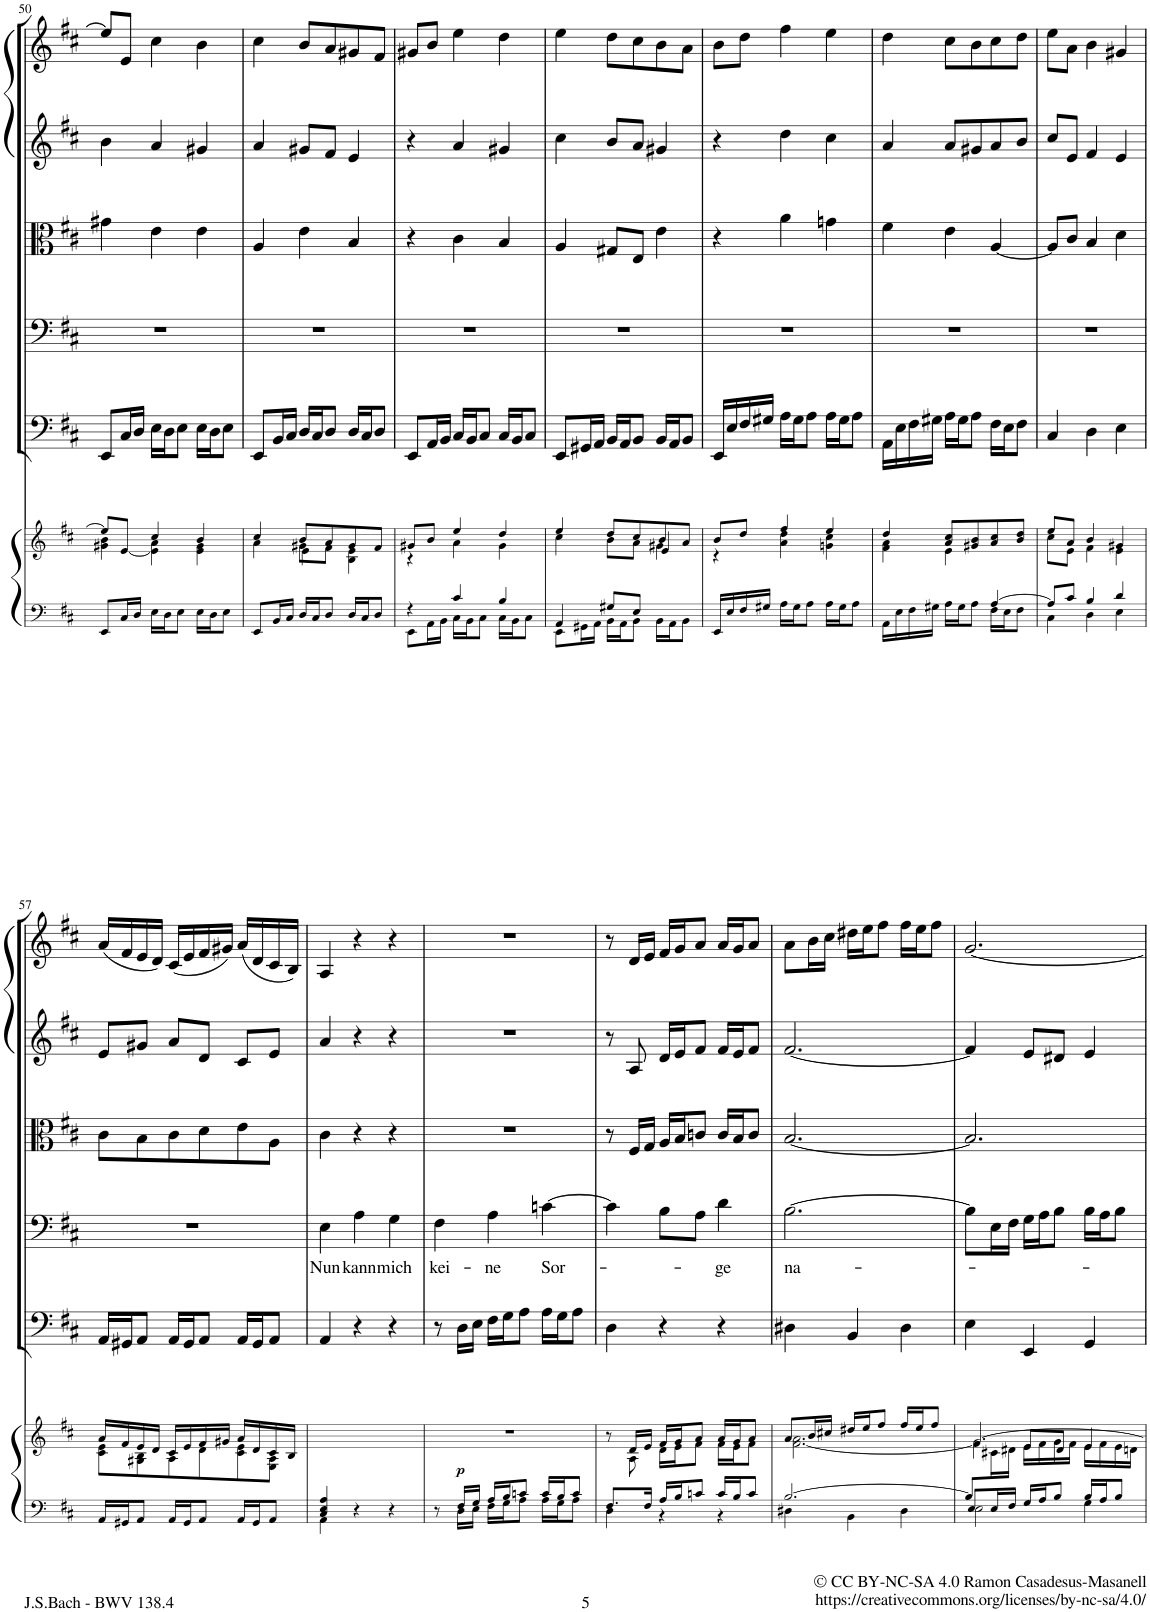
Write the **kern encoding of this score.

**kern	**kern	**dynam	**kern	**kern	**text	**kern	**kern	**kern
*part6	*part6	*part6	*part5	*part4	*part4	*part3	*part2	*part1
*staff7	*staff6	*staff6/7	*staff5	*staff4	*staff4	*staff3	*staff2	*staff1
*I"Piano reduction	*	*	*I"Continuo	*I"Basso	*	*I"Viola	*I"Violino II	*I"Violino I
*I'Pno	*	*	*	*	*	*I'Vla	*I'Vln	*I'Vln
!!LO:PB:g=z
*clefF4	*clefG2	*	*clefF4	*clefF4	*	*clefC3	*clefG2	*clefG2
*k[f#c#]	*k[f#c#]	*	*k[f#c#]	*k[f#c#]	*	*k[f#c#]	*k[f#c#]	*k[f#c#]
*M3/4	*M3/4	*	*M3/4	*M3/4	*	*M3/4	*M3/4	*M3/4
=50	=50	=50	=50	=50	=50	=50	=50	=50
*	*^	*	*	*	*	*	*	*
8EE/L	8ee/L]	4g#X\ 4b\	.	8EE/L	2.r	.	4g#X\	4b\	8ee/L]
16C#/L	[<8e/J	.	.	16C#/L	.	.	.	.	8e/J
16D/JJ	.	.	.	16D/JJ	.	.	.	.	.
16E\LL	4cc#/	4e\] 4a\	.	16E\LL	.	.	4e\	4a/	4cc#\
16D\J	.	.	.	16D\J	.	.	.	.	.
8E\J	.	.	.	8E\J	.	.	.	.	.
16E\LL	4b/	4e\ 4g#\	.	16E\LL	.	.	4e\	4g#X/	4b\
16D\J	.	.	.	16D\J	.	.	.	.	.
8E\J	.	.	.	8E\J	.	.	.	.	.
=51	=51	=51	=51	=51	=51	=51	=51	=51	=51
*	*	*^	*	*	*	*	*	*	*
8EE/L	4cc#/	4a\	4ryy	.	8EE/L	2.r	.	4A/	4a/	4cc#\
16BB/L	.	.	.	.	16BB/L	.	.	.	.	.
16C#/JJ	.	.	.	.	16C#/JJ	.	.	.	.	.
16D/LL	8b/L	8g#X\L	4e\	.	16D/LL	.	.	4e\	8g#X/L	8b/L
16C#/J	.	.	.	.	16C#/J	.	.	.	.	.
8D/J	8a/	8f#\J	.	.	8D/J	.	.	.	8f#/J	8a/
16D/LL	8g#/	4B\ 4e\	4ryy	.	16D/LL	.	.	4B/	4e/	8g#X/
16C#/J	.	.	.	.	16C#/J	.	.	.	.	.
8D/J	8f#/J	.	.	.	8D/J	.	.	.	.	8f#/J
*	*	*v	*v	*	*	*	*	*	*	*
=52	=52	=52	=52	=52	=52	=52	=52	=52	=52
*^	*	*	*	*	*	*	*	*	*
4r	8EE\L	8g#X/L	4r	.	8EE/L	2.r	.	4r	4r	8g#X/L
.	16AA\L	8b/J	.	.	16AA/L	.	.	.	.	8b/J
.	16BB\JJ	.	.	.	16BB/JJ	.	.	.	.	.
4c#/	16C#\LL	4ee/	4a\	.	16C#/LL	.	.	4c#\	4a/	4ee\
.	16BB\J	.	.	.	16BB/J	.	.	.	.	.
.	8C#\J	.	.	.	8C#/J	.	.	.	.	.
4B/	16C#\LL	4dd/	4g#\	.	16C#/LL	.	.	4B/	4g#X/	4dd\
.	16BB\J	.	.	.	16BB/J	.	.	.	.	.
.	8C#\J	.	.	.	8C#/J	.	.	.	.	.
=53	=53	=53	=53	=53	=53	=53	=53	=53	=53	=53
*	*	*	*^	*	*	*	*	*	*	*
4AA/	8EE\L	4ee/	4cc#\	2ryy	.	8EE/L	2.r	.	4A/	4cc#\	4ee\
.	16GG#X\L	.	.	.	.	16GG#X/L	.	.	.	.	.
.	16AA\JJ	.	.	.	.	16AA/JJ	.	.	.	.	.
8G#X/L	16BB\LL	8dd/L	8b\L	.	.	16BB/LL	.	.	8G#X/L	8b/L	8dd\L
.	16AA\J	.	.	.	.	16AA/J	.	.	.	.	.
8E/J	8BB\J	8cc#/	8a\J	.	.	8BB/J	.	.	8E/J	8a/J	8cc#\
4ryy	16BB\LL	8b/	4g#X\	4e/	.	16BB/LL	.	.	4e\	4g#X/	8b\
.	16AA\J	.	.	.	.	16AA/J	.	.	.	.	.
.	8BB\J	8a/J	.	.	.	8BB/J	.	.	.	.	8a\J
*v	*v	*	*	*	*	*	*	*	*	*	*
*	*	*v	*v	*	*	*	*	*	*	*
=54	=54	=54	=54	=54	=54	=54	=54	=54	=54
16EE/LL	8b/L	4r	.	16EE/LL	2.r	.	4r	4r	8b\L
16E/	.	.	.	16E/	.	.	.	.	.
16F#/	8dd/J	.	.	16F#/	.	.	.	.	8dd\J
16G#X/JJ	.	.	.	16G#X/JJ	.	.	.	.	.
16A\LL	4ff#/	4a\ 4dd\	.	16A\LL	.	.	4a\	4dd\	4ff#\
16G#\J	.	.	.	16G#\J	.	.	.	.	.
8A\J	.	.	.	8A\J	.	.	.	.	.
16A\LL	4ee/	4gn\ 4cc#\	.	16A\LL	.	.	4gn\	4cc#\	4ee\
16G#\J	.	.	.	16G#\J	.	.	.	.	.
8A\J	.	.	.	8A\J	.	.	.	.	.
=55	=55	=55	=55	=55	=55	=55	=55	=55	=55
*^	*	*	*	*	*	*	*	*	*
2ryy	16AA\LL	4dd/	4f#\ 4a\	.	16AA\LL	2.r	.	4f#\	4a/	4dd\
.	16E\	.	.	.	16E\	.	.	.	.	.
.	16F#\	.	.	.	16F#\	.	.	.	.	.
.	16G#X\JJ	.	.	.	16G#X\JJ	.	.	.	.	.
.	16A\LL	8a/ 8cc#/L	4e\	.	16A\LL	.	.	4e\	8a/L	8cc#\L
.	16G#\J	.	.	.	16G#\J	.	.	.	.	.
.	8A\J	8g#X/ 8b/	.	.	8A\J	.	.	.	8g#X/	8b\
[4A/	16F#\LL	8a/ 8cc#/	4ryy	.	16F#\LL	.	.	[4A/	8a/	8cc#\
.	16E\J	.	.	.	16E\J	.	.	.	.	.
.	8F#\J	8b/ 8dd/J	.	.	8F#\J	.	.	.	8b/J	8dd\J
=56	=56	=56	=56	=56	=56	=56	=56	=56	=56	=56
8A/L]	4C#\	8ee/L	8cc#\L	.	4C#/	2.r	.	8A/L]	8cc#/L	8ee\L
8c#/J	.	8a/J	8e\J	.	.	.	.	8c#/J	8e/J	8a\J
4B/	4D\	4b/	4f#\	.	4D\	.	.	4B/	4f#/	4b\
4d/	4E\	4g#X/	4e\	.	4E\	.	.	4d\	4e/	4g#X/
*v	*v	*	*	*	*	*	*	*	*	*
!!LO:LB:g=z
=57	=57	=57	=57	=57	=57	=57	=57	=57	=57
16AA/LL	16a/LL	8c#\ 8e\L	.	16AA/LL	2.r	.	8c#\L	8e/L	(16a/LL
16GG#X/J	16f#/	.	.	16GG#X/J	.	.	.	.	16f#/
8AA/J	16e/	8G#X\ 8B\	.	8AA/J	.	.	8B\	8g#X/J	16e/
.	16d/JJ	.	.	.	.	.	.	.	16d/JJ)
16AA/LL	16c#/LL	8A\	.	16AA/LL	.	.	8c#\	8a/L	(16c#/LL
16GG#/J	16e/	.	.	16GG#/J	.	.	.	.	16e/
8AA/J	16f#/	8d\	.	8AA/J	.	.	8d\	8d/J	16f#/
.	16g#X/JJ	.	.	.	.	.	.	.	16g#X/JJ)
16AA/LL	16a/LL	8c#\ 8e\	.	16AA/LL	.	.	8e\	8c#/L	(16a/LL
16GG#/J	16d/	.	.	16GG#/J	.	.	.	.	16d/
8AA/J	16c#/	8E\ 8A\J	.	8AA/J	.	.	8A\J	8e/J	16c#/
.	16B/JJ	.	.	.	.	.	.	.	16B/JJ)
*	*v	*v	*	*	*	*	*	*	*
=58	=58	=58	=58	=58	=58	=58	=58	=58
*^	*	*	*	*	*	*	*	*
!	!	!	!	!	!	!LO:LY:b	!	!	!
4C#/ 4E/ 4A/	4AA\	2.ryy	.	4AA/	4E\	Nun	4c#\	4a/	4A/
!	!	!	!	!	!	!LO:LY:b	!	!	!
4r	4ryy	.	.	4r	4A\	kann	4r	4r	4r
!	!	!	!	!	!	!LO:LY:b	!	!	!
4r	4ryy	.	.	4r	4G\	mich	4r	4r	4r
=59	=59	=59	=59	=59	=59	=59	=59	=59	=59
!	!	!	!LO:DY:b	!	!	!LO:LY:b	!	!	!
8r	8ryy	2.r	p	8r	4F#\	kei-	2.r	2.r	2.r
16F#/LL	16D\LL	.	.	16D\LL	.	.	.	.	.
16G/JJ	16E\JJ	.	.	16E\JJ	.	.	.	.	.
!	!	!	!	!	!	!LO:LY:b	!	!	!
16A/LL	16F#\LL	.	.	16F#\LL	4A\	-ne	.	.	.
16B/J	16G\J	.	.	16G\J	.	.	.	.	.
8cn/J	8A\J	.	.	8A\J	.	.	.	.	.
!	!	!	!	!	!	!LO:LY:b	!	!	!
16c/LL	16A\LL	.	.	16A\LL	[4cn\	Sor-	.	.	.
16B/J	16G\J	.	.	16G\J	.	.	.	.	.
8c/J	8A\J	.	.	8A\J	.	.	.	.	.
=60	=60	=60	=60	=60	=60	=60	=60	=60	=60
*	*	*^	*	*	*	*	*	*	*
8.F#/L	4D\	8r	8ryy	.	4D\	4c\]	.	8r	8r	8r
.	.	16d/LL	8A\	.	.	.	.	16F#/LL	8A/	16d/LL
16F#/Jk	.	16e/JJ	.	.	.	.	.	16G/JJ	.	16e/JJ
16A/LL	4r	16f#/LL	16d\LL	.	4r	8B\L	.	16A/LL	16d/LL	16f#/LL
16B/J	.	16g/J	16e\J	.	.	.	.	16B/J	16e/J	16g/J
8cn/J	.	8a/J	8f#\J	.	.	8A\J	.	8cn/J	8f#/J	8a/J
!	!	!	!	!	!	!	!LO:LY:b	!	!	!
16c/LL	4r	16a/LL	16f#\LL	.	4r	4d\	-ge	16c/LL	16f#/LL	16a/LL
16B/J	.	16g/J	16e\J	.	.	.	.	16B/J	16e/J	16g/J
8c/J	.	8a/J	8f#\J	.	.	.	.	8c/J	8f#/J	8a/J
=61	=61	=61	=61	=61	=61	=61	=61	=61	=61	=61
!	!	!	!	!	!	!	!LO:LY:b	!	!	!
[2.B/	4D#X\	8a/L	[2.f#\ 2.a\	.	4D#X\	[2.B\	na-	[2.B/	[2.f#/	8a\L
.	.	16b/L	.	.	.	.	.	.	.	16b\L
.	.	16cc#X/JJ	.	.	.	.	.	.	.	16cc#\JJ
.	4BB\	16dd#X/LL	.	.	4BB/	.	.	.	.	16dd#X\LL
.	.	16ee/J	.	.	.	.	.	.	.	16ee\J
.	.	8ff#/J	.	.	.	.	.	.	.	8ff#\J
.	4D#\	16ff#/LL	.	.	4D#\	.	.	.	.	16ff#\LL
.	.	16ee/J	.	.	.	.	.	.	.	16ee\J
.	.	8ff#/J	.	.	.	.	.	.	.	8ff#\J
=62	=62	=62	=62	=62	=62	=62	=62	=62	=62	=62
*	*^	*	*^	*	*	*	*	*	*	*
8B/L]	8E/L	2E\	[2.g/	8ryy	4f#\]	.	4E\	8B\L]	.	2.B/]	4f#/]	[2.g/
2ryy	16E/L	.	.	16c#X\L	.	.	.	16E\L	.	.	.	.
.	16F#/JJ	.	.	16d#X\JJ	.	.	.	16F#\JJ	.	.	.	.
.	16G/LL	.	.	16e\LL	8e/L	.	4EE/	16G\LL	.	.	8e/L	.
.	16A/J	.	.	16f#\	.	.	.	16A\J	.	.	.	.
.	8B/J	.	.	16g\	8d#/J	.	.	8B\J	.	.	8d#X/J	.
.	.	.	.	16f#\JJ	.	.	.	.	.	.	.	.
.	16B/LL	4G\	.	16e\LL	4e/	.	4GG/	16B\LL	.	.	4e/	.
.	16A/J	.	.	16f#\	.	.	.	16A\J	.	.	.	.
8ryy	8B/J	.	.	16e\	.	.	.	8B\J	.	.	.	.
.	.	.	.	16dn\JJ	.	.	.	.	.	.	.	.
*v	*v	*v	*	*	*	*	*	*	*	*	*	*
*	*v	*v	*v	*	*	*	*	*	*	*
=	=	=	=	=	=	=	=	=
*-	*-	*-	*-	*-	*-	*-	*-	*-
